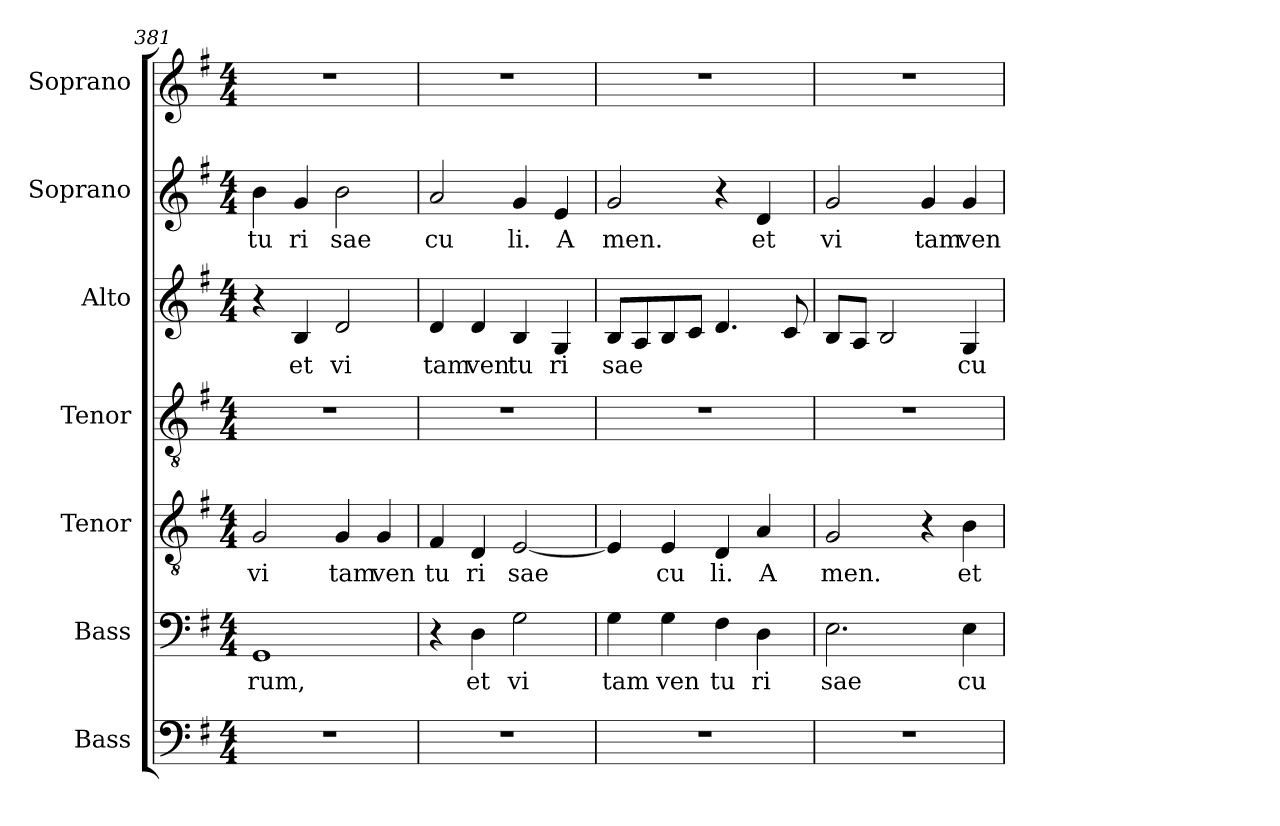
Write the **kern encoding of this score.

**kern	**kern	**text	**kern	**text	**kern	**kern	**text	**kern	**text	**kern
*part7	*part6	*part6	*part5	*part5	*part4	*part3	*part3	*part2	*part2	*part1
*staff7	*staff6	*staff6	*staff5	*staff5	*staff4	*staff3	*staff3	*staff2	*staff2	*staff1
*I"Bass	*I"Bass	*	*I"Tenor	*	*I"Tenor	*I"Alto	*	*I"Soprano	*	*I"Soprano
*I'B.	*I'B.	*	*I'T.	*	*I'T.	*I'A.	*	*I'S.	*	*I'S.
*clefF4	*clefF4	*	*clefGv2	*	*clefGv2	*clefG2	*	*clefG2	*	*clefG2
*	*	*	*ITrd7c12	*	*ITrd7c12	*	*	*	*	*
*k[f#]	*k[f#]	*	*k[f#]	*	*k[f#]	*k[f#]	*	*k[f#]	*	*k[f#]
*G:	*G:	*	*G:	*	*G:	*G:	*	*G:	*	*G:
*M4/4	*M4/4	*	*M4/4	*	*M4/4	*M4/4	*	*M4/4	*	*M4/4
=381	=381	=381	=381	=381	=381	=381	=381	=381	=381	=381
!	!	!LO:LY:b:color=#000000	!	!	!	!	!	!	!	!
!	!	!	!	!LO:LY:b:color=#000000	!	!	!	!	!	!
!	!	!	!	!	!	!	!	!	!LO:LY:b:color=#000000	!
1r	1GGi	rum,	2GGi/	vi	1r	4r	.	4bi\	tu	1r
!	!	!	!	!	!	!	!LO:LY:b:color=#000000	!	!	!
!	!	!	!	!	!	!	!	!	!LO:LY:b:color=#000000	!
.	.	.	.	.	.	4Bi/	et	4gi/	ri	.
!	!	!	!	!LO:LY:b:color=#000000	!	!	!	!	!	!
!	!	!	!	!	!	!	!LO:LY:b:color=#000000	!	!	!
!	!	!	!	!	!	!	!	!	!LO:LY:b:color=#000000	!
.	.	.	4GGi/	tam	.	2di/	vi	2bi\	sae	.
!	!	!	!	!LO:LY:b:color=#000000	!	!	!	!	!	!
.	.	.	4GGi/	ven	.	.	.	.	.	.
=382	=382	=382	=382	=382	=382	=382	=382	=382	=382	=382
!	!	!	!	!LO:LY:b:color=#000000	!	!	!	!	!	!
!	!	!	!	!	!	!	!LO:LY:b:color=#000000	!	!	!
!	!	!	!	!	!	!	!	!	!LO:LY:b:color=#000000	!
1r	4r	.	4FF#i/	tu	1r	4di/	tam	2ai/	cu	1r
!	!	!LO:LY:b:color=#000000	!	!	!	!	!	!	!	!
!	!	!	!	!LO:LY:b:color=#000000	!	!	!	!	!	!
!	!	!	!	!	!	!	!LO:LY:b:color=#000000	!	!	!
.	4Di\	et	4DDi/	ri	.	4di/	ven	.	.	.
!	!	!LO:LY:b:color=#000000	!	!	!	!	!	!	!	!
!	!	!	!	!LO:LY:b:color=#000000	!	!	!	!	!	!
!	!	!	!	!	!	!	!LO:LY:b:color=#000000	!	!	!
!	!	!	!	!	!	!	!	!	!LO:LY:b:color=#000000	!
.	2Gi\	vi	[2EEi/	sae	.	4Bi/	tu	4gi/	li.	.
!	!	!	!	!	!	!	!LO:LY:b:color=#000000	!	!	!
!	!	!	!	!	!	!	!	!	!LO:LY:b:color=#000000	!
.	.	.	.	.	.	4Gi/	ri	4ei/	A	.
!!LO:PB:g=z
=383	=383	=383	=383	=383	=383	=383	=383	=383	=383	=383
!	!	!LO:LY:b:color=#000000	!	!	!	!	!	!	!	!
!	!	!	!	!	!	!	!LO:LY:b:color=#000000	!	!	!
!	!	!	!	!	!	!	!	!	!LO:LY:b:color=#000000	!
1r	4Gi\	tam	4EEi/]	.	1r	8Bi/L	sae	2gi/	men.	1r
.	.	.	.	.	.	8Ai/	.	.	.	.
!	!	!LO:LY:b:color=#000000	!	!	!	!	!	!	!	!
!	!	!	!	!LO:LY:b:color=#000000	!	!	!	!	!	!
.	4Gi\	ven	4EEi/	cu	.	8Bi/	.	.	.	.
.	.	.	.	.	.	8ci/J	.	.	.	.
!	!	!LO:LY:b:color=#000000	!	!	!	!	!	!	!	!
!	!	!	!	!LO:LY:b:color=#000000	!	!	!	!	!	!
.	4F#i\	tu	4DDi/	li.	.	4.di/	.	4r	.	.
!	!	!LO:LY:b:color=#000000	!	!	!	!	!	!	!	!
!	!	!	!	!LO:LY:b:color=#000000	!	!	!	!	!	!
!	!	!	!	!	!	!	!	!	!LO:LY:b:color=#000000	!
.	4Di\	ri	4AAi/	A	.	.	.	4di/	et	.
.	.	.	.	.	.	8ci/	.	.	.	.
=384	=384	=384	=384	=384	=384	=384	=384	=384	=384	=384
!	!	!LO:LY:b:color=#000000	!	!	!	!	!	!	!	!
!	!	!	!	!LO:LY:b:color=#000000	!	!	!	!	!	!
!	!	!	!	!	!	!	!	!	!LO:LY:b:color=#000000	!
1r	2.Ei\	sae	2GGi/	men.	1r	8Bi/L	.	2gi/	vi	1r
.	.	.	.	.	.	8Ai/J	.	.	.	.
.	.	.	.	.	.	2Bi/	.	.	.	.
!	!	!	!	!	!	!	!	!	!LO:LY:b:color=#000000	!
.	.	.	4r	.	.	.	.	4gi/	tam	.
!	!	!LO:LY:b:color=#000000	!	!	!	!	!	!	!	!
!	!	!	!	!LO:LY:b:color=#000000	!	!	!	!	!	!
!	!	!	!	!	!	!	!LO:LY:b:color=#000000	!	!	!
!	!	!	!	!	!	!	!	!	!LO:LY:b:color=#000000	!
.	4Ei\	cu	4BBi\	et	.	4Gi/	cu	4gi/	ven	.
=	=	=	=	=	=	=	=	=	=	=
*-	*-	*-	*-	*-	*-	*-	*-	*-	*-	*-
